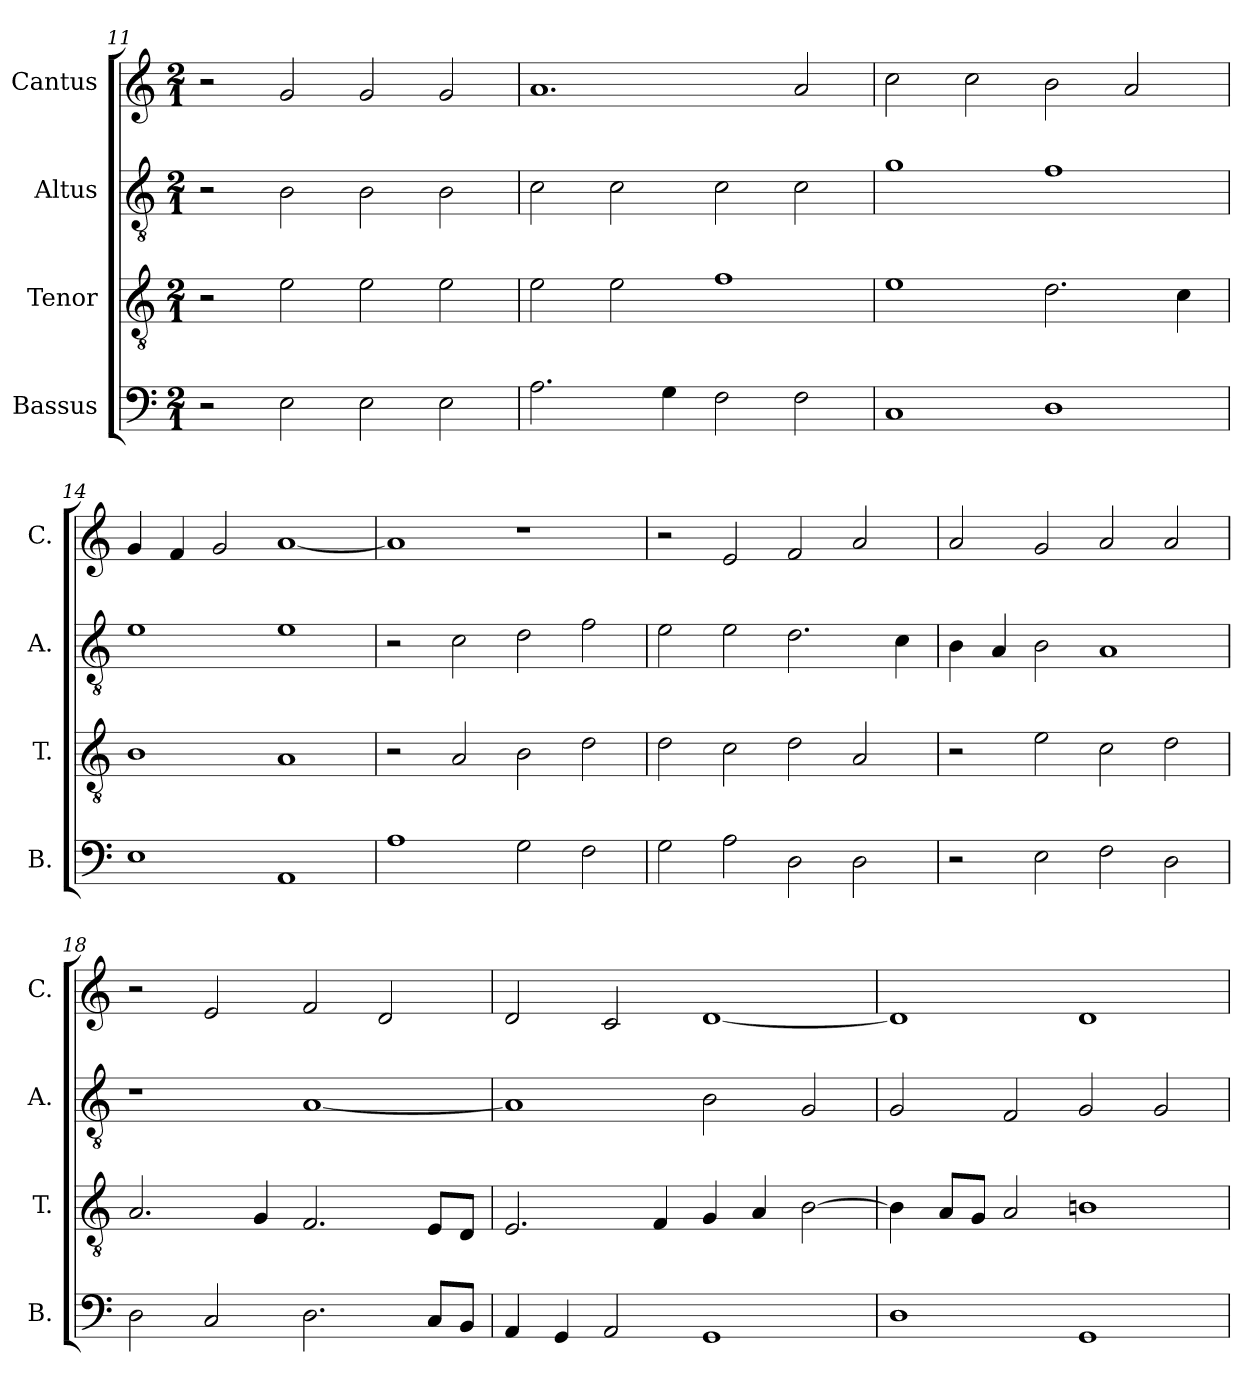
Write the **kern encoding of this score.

**kern	**kern	**kern	**kern
*part4	*part3	*part2	*part1
*staff4	*staff3	*staff2	*staff1
*I"Bassus	*I"Tenor	*I"Altus	*I"Cantus
*I'B.	*I'T.	*I'A.	*I'C.
*clefF4	*clefGv2	*clefGv2	*clefG2
*k[]	*k[]	*k[]	*k[]
*M2/1	*M2/1	*M2/1	*M2/1
=11	=11	=11	=11
2r	2r	2r	2r
2E\	2e\	2B\	2g/
2E\	2e\	2B\	2g/
2E\	2e\	2B\	2g/
=12	=12	=12	=12
2.A\	2e\	2c\	1.a
.	2e\	2c\	.
4G\	.	.	.
2F\	1f	2c\	.
2F\	.	2c\	2a/
!!LO:LB:g=z
=13	=13	=13	=13
1C	1e	1g	2cc\
.	.	.	2cc\
1D	2.d\	1f	2b\
.	.	.	2a/
.	4c\	.	.
=14	=14	=14	=14
1E	1B	1e	4g/
.	.	.	4f/
.	.	.	2g/
1AA	1A	1e	[1a
=15	=15	=15	=15
1A	2r	2r	1a]
.	2A/	2c\	.
2G\	2B\	2d\	1r
2F\	2d\	2f\	.
=16	=16	=16	=16
2G\	2d\	2e\	2r
2A\	2c\	2e\	2e/
2D\	2d\	2.d\	2f/
2D\	2A/	.	2a/
.	.	4c\	.
=17	=17	=17	=17
2r	2r	4B\	2a/
.	.	4A/	.
2E\	2e\	2B\	2g/
2F\	2c\	1A	2a/
2D\	2d\	.	2a/
=18	=18	=18	=18
2D\	2.A/	1r	2r
2C/	.	.	2e/
.	4G/	.	.
2.D\	2.F/	[1A	2f/
.	.	.	2d/
8C/L	8E/L	.	.
8BB/J	8D/J	.	.
!!LO:PB:g=z
=19	=19	=19	=19
4AA/	2.E/	1A]	2d/
4GG/	.	.	.
2AA/	.	.	2c/
.	4F/	.	.
1GG	4G/	2B\	[1d
.	4A/	.	.
.	[2B\	2G/	.
=20	=20	=20	=20
1D	4B\]	2G/	1d]
.	8A/L	.	.
.	8G/J	.	.
.	2A/	2F/	.
1GG	1Bn	2G/	1d
.	.	2G/	.
=	=	=	=
*-	*-	*-	*-
